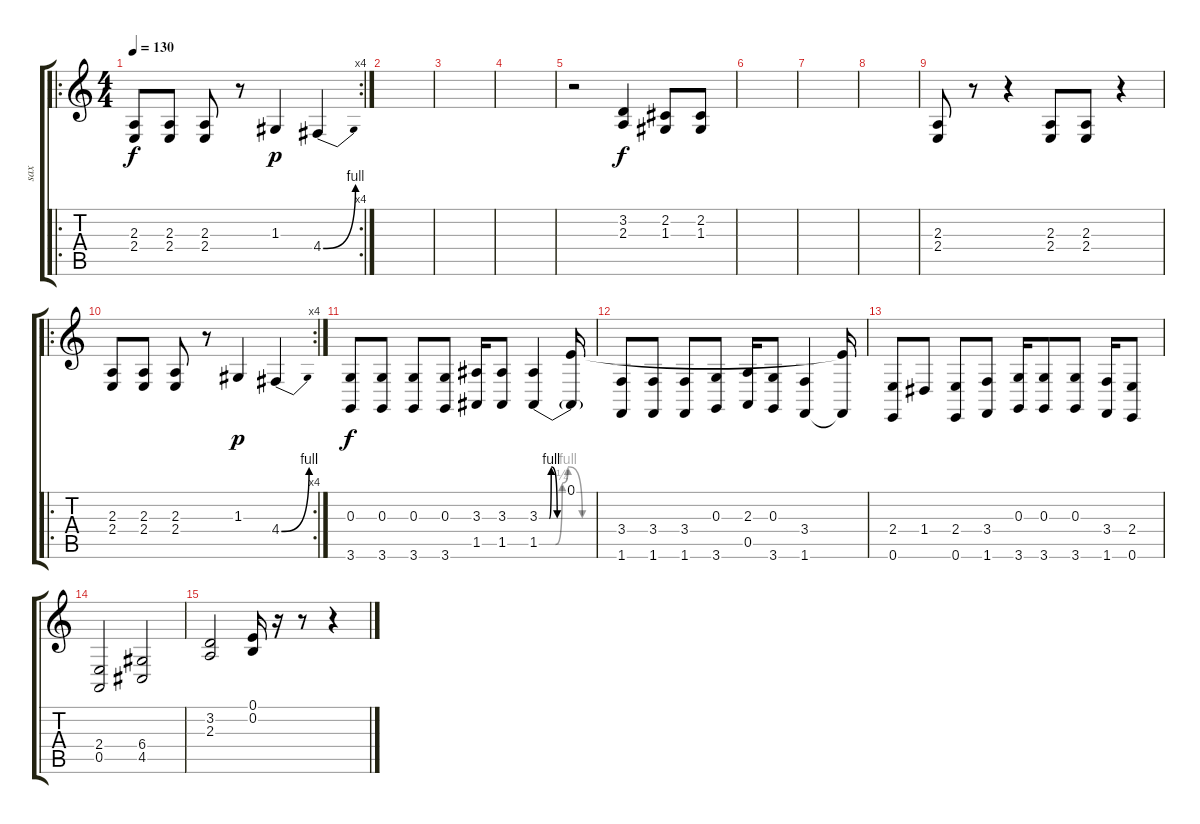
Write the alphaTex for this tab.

\track ("sax" "sax") {instrument altosax}
\staff {score tabs}
\tuning (E4 B3 G3 D3 A2 E2) {hide}
\ro
\rc 4
\ts (4 4)
\tempo 130
\clef g2
\ks c
(2.3 2.4).8{dy f} (2.3 2.4).8 (2.3 2.4).8 r.8 1.3.4{dy p} 4.4{be (bend 0 0 60 4)}.4 |
|
|
|
r.2 (3.2 2.3).4{dy f} (2.2 1.3).8 (2.2 1.3).8 |
|
|
|
(2.3 2.4).8 r.8 r.4 (2.3 2.4).8 (2.3 2.4).8 r.4 |
\ro
\rc 4
(2.3 2.4).8 (2.3 2.4).8 (2.3 2.4).8 r.8 1.3.4{dy p} 4.4{be (bend 0 0 60 4)}.4 |
(0.3 3.6).8{dy f} (0.3 3.6).8 (0.3 3.6).8 (0.3 3.6).8 (3.3 1.5).16 (3.3 1.5).8 (3.3{be (custom 0 0 15 0 25 0 30 4 45 0 60 0)} 1.5{be (custom 0 0 15 0 17 0 24 1 30 4 45 0 60 0)}).4 (0.1 1.5{t}).16 |
(3.4 1.6).8 (3.4 1.6).8 (3.4 1.6).8 (0.3 3.6).8 (2.3 0.5).16 (0.3 3.6).8 (3.4 1.6).4 (0.1{t} 1.6{t}).16 |
(2.4 0.6).8 1.4.8 (2.4 0.6).8 (3.4 1.6).8 (0.3 3.6).16 (0.3 3.6).8 (0.3 3.6).8 (3.4 1.6).16 (2.4 0.6).8 |
(2.4 0.5).2 (6.4 4.5).2 |
(3.2 2.3).2 (0.1 0.2).16 r.16 r.8 r.4
